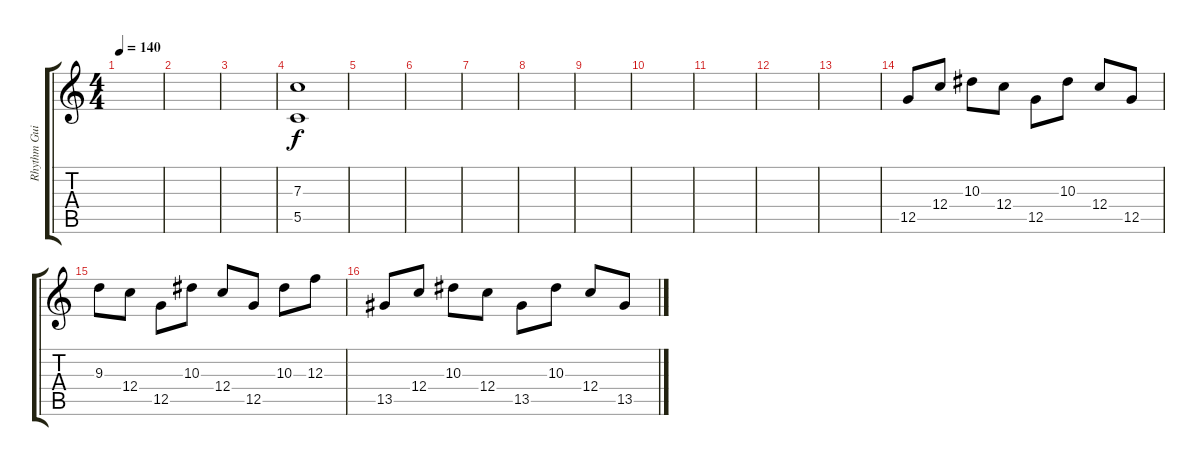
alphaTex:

\track ("Rhythm Guitar" "Rhythm Gui") {instrument distortionguitar}
\staff {score tabs}
\tuning (D4 A3 F3 C3 G2 C2) {hide}
\ts (4 4)
\tempo 140
\clef g2
\ks c
|
|
|
(7.3 5.5).1 |
|
|
|
|
|
|
|
|
|
12.5.8 12.4.8 10.3.8 12.4.8 12.5.8 10.3.8 12.4.8 12.5.8 |
9.3.8 12.4.8 12.5.8 10.3.8 12.4.8 12.5.8 10.3.8 12.3.8 |
13.5.8 12.4.8 10.3.8 12.4.8 13.5.8 10.3.8 12.4.8 13.5.8
